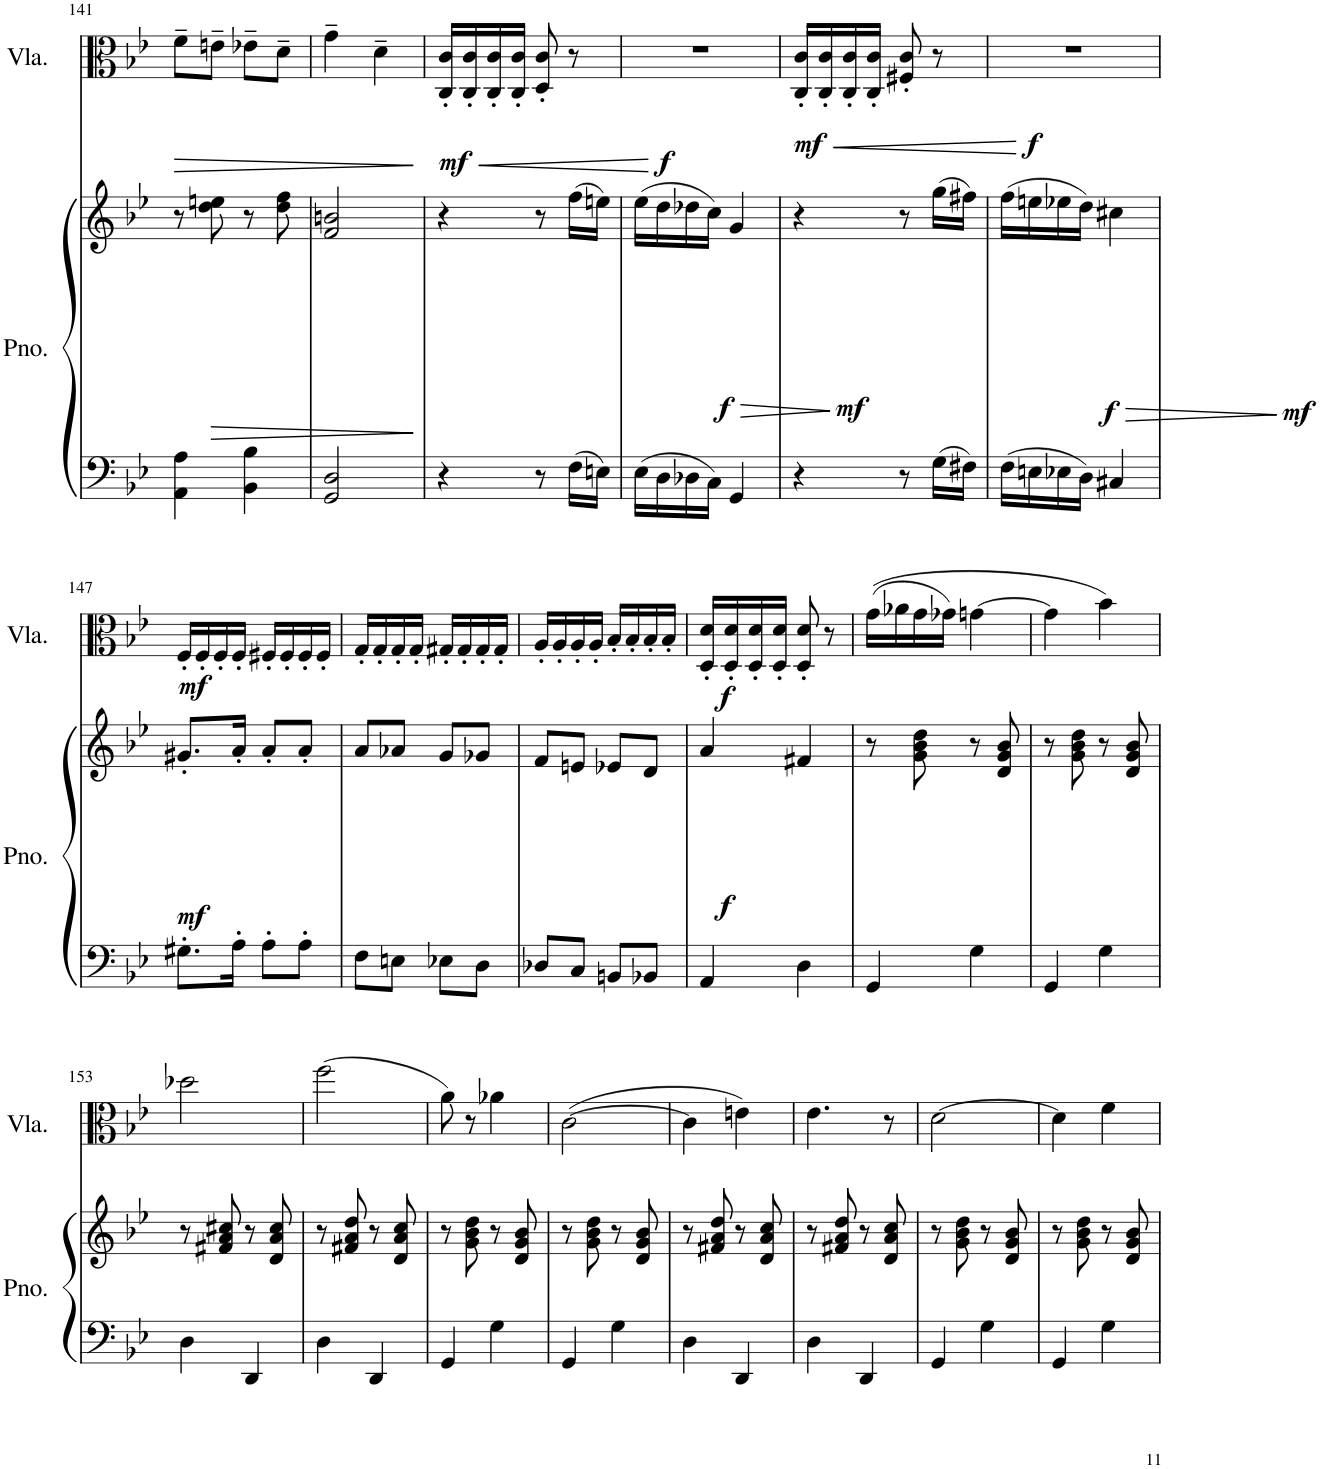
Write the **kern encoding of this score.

**kern	**kern	**dynam	**kern	**dynam
*part2	*part2	*part2	*part1	*part1
*staff3	*staff2	*staff2/3	*staff1	*staff1
*I"Piano	*	*	*I"Viola	*
*I'Pno.	*	*	*I'Vla.	*
!!LO:PB:g=z
*clefF4	*clefG2	*	*clefC3	*
*k[b-e-]	*k[b-e-]	*	*k[b-e-]	*
*M2/4	*M2/4	*	*M2/4	*
=141	=141	=141	=141	=141
!	!	!	!	!LO:HP:b
4AA\ 4A\	8r	.	8f~\L	>
!	!	!LO:HP:b	!	!
.	8dd\ 8een\	>	8en~\J	.
4BB-\ 4B-\	8r	.	8e-X~\L	.
.	8dd\ 8ff\	.	8d~\J	.
=142	=142	=142	=142	=142
2GG/ 2D/	2f/ 2bn/	.	4g~\	.
.	.	.	4d~\	.
.	.	]	.	]
=143	=143	=143	=143	=143
!	!	!	!	!LO:HP:b
!	!	!	!	!LO:DY:n=1:b
4r	4r	.	16C/' 16c/'LL	< mf
.	.	.	16C/' 16c/'	.
.	.	.	16C/' 16c/'	.
.	.	.	16C/' 16c/'JJ	.
!	!	!	!	!LO:DY:n=2:b
8r	8r	.	8D/' 8c/'	[ f
!	!	!LO:HP:b	!	!
!	!	!LO:DY:n=1:b	!	!
16F\LL	(16ff\LL	> f	8r	.
16En\JJ	16een\JJ)	.	.	.
=144	=144	=144	=144	=144
16E-\LL	(16ee-\LL	.	2r	.
16D\	16dd\	.	.	.
16D-X\	16dd-X\	.	.	.
16C\JJ	16cc\JJ)	.	.	.
!	!	!LO:DY:n=1:b	!	!
4GG/	4g/	] mf	.	.
=145	=145	=145	=145	=145
!	!	!	!	!LO:HP:b
!	!	!	!	!LO:DY:n=1:b
4r	4r	.	16C/' 16c/'LL	< mf
.	.	.	16C/' 16c/'	.
.	.	.	16C/' 16c/'	.
.	.	.	16C/' 16c/'JJ	.
!	!	!	!	!LO:DY:n=2:b
8r	8r	.	8F#X/' 8c/'	[ f
!	!	!LO:HP:b	!	!
!	!	!LO:DY:n=1:b	!	!
16G\LL	(16gg\LL	> f	8r	.
16F#X\JJ	16ff#X\JJ)	.	.	.
=146	=146	=146	=146	=146
16F\LL	(16ff\LL	.	2r	.
16En\	16een\	.	.	.
16E-X\	16ee-X\	.	.	.
16D\JJ	16dd\JJ)	.	.	.
!	!	!LO:DY:n=1:b	!	!
4C#X/	4cc#X\	] mf	.	.
!!LO:LB:g=z
=147	=147	=147	=147	=147
!	!	!LO:DY:b	!	!LO:DY:b
8.G#X'\L	8.g#X'/L	mf	16F'/LL	mf
.	.	.	16F'/	.
.	.	.	16F'/	.
16A'\Jk	16a'/Jk	.	16F'/JJ	.
8A'\L	8a'/L	.	16F#X'/LL	.
.	.	.	16F#'/	.
8A'\J	8a'/J	.	16F#'/	.
.	.	.	16F#'/JJ	.
=148	=148	=148	=148	=148
8F\L	8a/L	.	16G'/LL	.
.	.	.	16G'/	.
8En\J	8a-X/J	.	16G'/	.
.	.	.	16G'/JJ	.
8E-X\L	8g/L	.	16G#X'/LL	.
.	.	.	16G#'/	.
8D\J	8g-X/J	.	16G#'/	.
.	.	.	16G#'/JJ	.
=149	=149	=149	=149	=149
8D-X/L	8f/L	.	16A'/LL	.
.	.	.	16A'/	.
8C/J	8en/J	.	16A'/	.
.	.	.	16A'/JJ	.
8BBn/L	8e-X/L	.	16B-'/LL	.
.	.	.	16B-'/	.
8BB-X/J	8d/J	.	16B-'/	.
.	.	.	16B-'/JJ	.
=150	=150	=150	=150	=150
!	!	!LO:DY:b	!	!LO:DY:b
4AA/	4a/	f	16D/' 16d/'LL	f
.	.	.	16D/' 16d/'	.
.	.	.	16D/' 16d/'	.
.	.	.	16D/' 16d/'JJ	.
4D\	4f#X/	.	8D/' 8d/'	.
.	.	.	8r	.
=151	=151	=151	=151	=151
4GG/	8r	.	((16g\LL	.
.	.	.	16a-X\	.
.	8g\ 8b-\ 8dd\	.	16g\	.
.	.	.	16g-X\JJ)	.
4G\	8r	.	[4gn\	.
.	8d/ 8g/ 8b-/	.	.	.
=152	=152	=152	=152	=152
4GG/	8r	.	4g\]	.
.	8g\ 8b-\ 8dd\	.	.	.
4G\	8r	.	4b-\)	.
.	8d/ 8g/ 8b-/	.	.	.
!!LO:LB:g=z
=153	=153	=153	=153	=153
4D\	8r	.	2dd-X\	.
.	8f#X/ 8a/ 8cc#X/	.	.	.
4DD/	8r	.	.	.
.	8d/ 8a/ 8cc#/	.	.	.
=154	=154	=154	=154	=154
4D\	8r	.	(2ff\	.
.	8f#X/ 8a/ 8dd/	.	.	.
4DD/	8r	.	.	.
.	8d/ 8a/ 8cc/	.	.	.
=155	=155	=155	=155	=155
4GG/	8r	.	8a\)	.
.	8g\ 8b-\ 8dd\	.	8r	.
4G\	8r	.	4a-X\	.
.	8d/ 8g/ 8b-/	.	.	.
=156	=156	=156	=156	=156
4GG/	8r	.	([2c\	.
.	8g\ 8b-\ 8dd\	.	.	.
4G\	8r	.	.	.
.	8d/ 8g/ 8b-/	.	.	.
=157	=157	=157	=157	=157
4D\	8r	.	4c\]	.
.	8f#X/ 8a/ 8dd/	.	.	.
4DD/	8r	.	4en\)	.
.	8d/ 8a/ 8cc/	.	.	.
=158	=158	=158	=158	=158
4D\	8r	.	4.e-\	.
.	8f#X/ 8a/ 8dd/	.	.	.
4DD/	8r	.	.	.
.	8d/ 8a/ 8cc/	.	8r	.
=159	=159	=159	=159	=159
4GG/	8r	.	[2d\	.
.	8g\ 8b-\ 8dd\	.	.	.
4G\	8r	.	.	.
.	8d/ 8g/ 8b-/	.	.	.
=160	=160	=160	=160	=160
4GG/	8r	.	4d\]	.
.	8g\ 8b-\ 8dd\	.	.	.
4G\	8r	.	4f\	.
.	8d/ 8g/ 8b-/	.	.	.
=	=	=	=	=
*-	*-	*-	*-	*-
